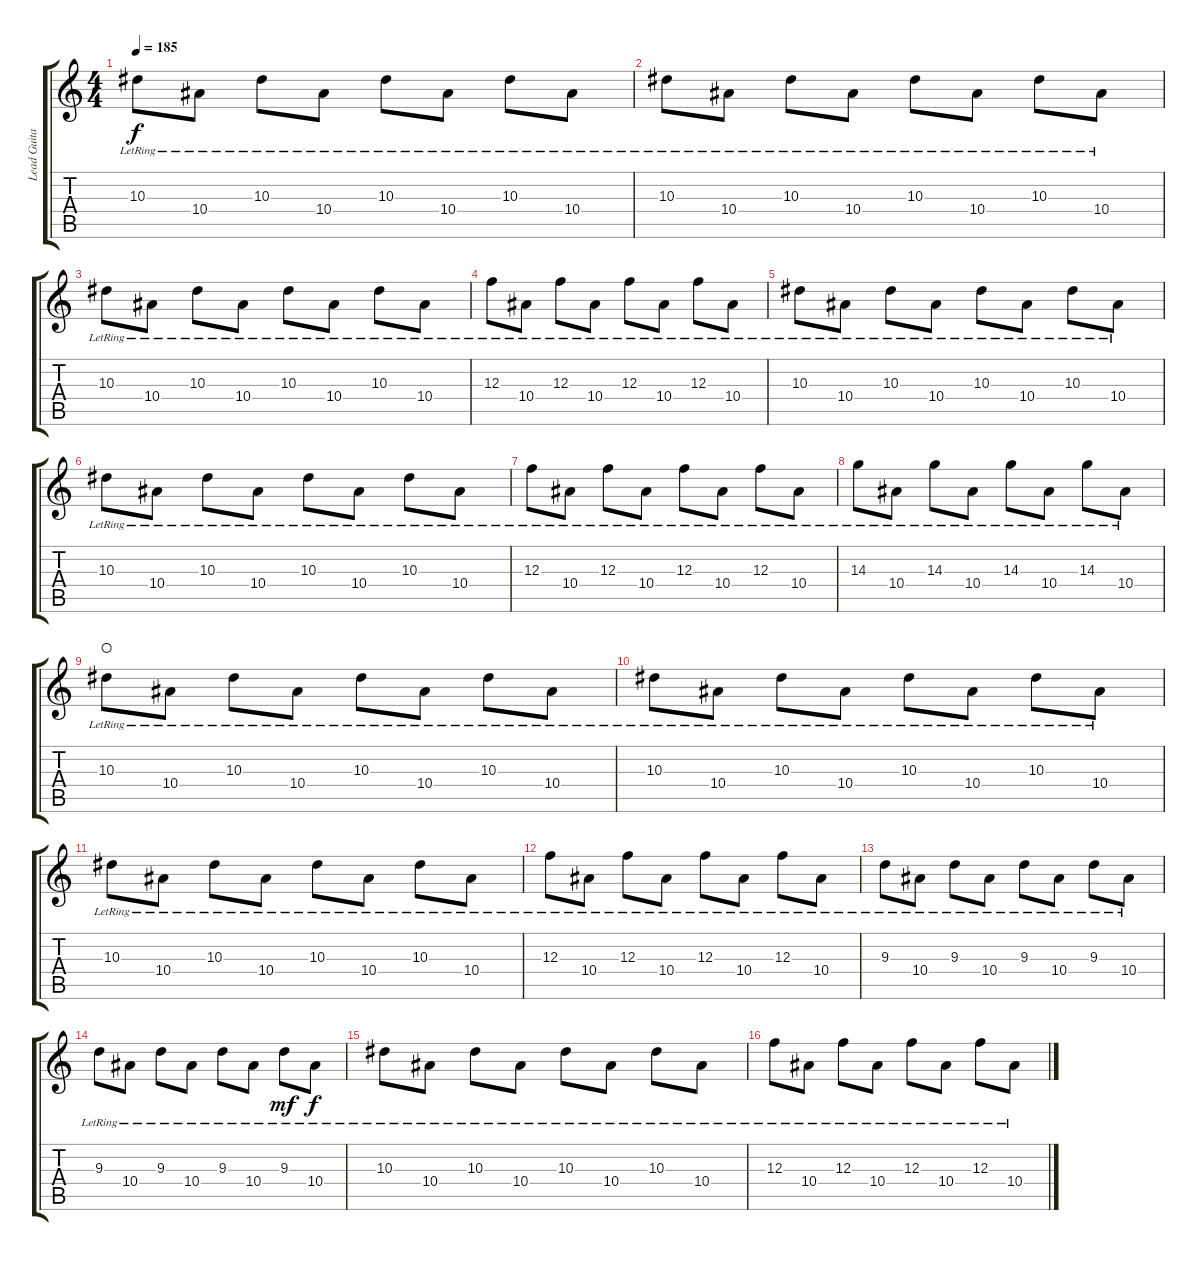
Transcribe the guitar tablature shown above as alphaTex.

\track ("Lead Guitar" "Lead Guita") {instrument overdrivenguitar}
\staff {score tabs}
\tuning (D4 A3 F3 C3 G2 C2) {hide}
\ts (4 4)
\tempo 185
\clef g2
\ks c
10.3{lr}.8{dy f} 10.4{lr}.8 10.3{lr}.8 10.4{lr}.8 10.3{lr}.8 10.4{lr}.8 10.3{lr}.8 10.4{lr}.8 |
10.3{lr}.8 10.4{lr}.8 10.3{lr}.8 10.4{lr}.8 10.3{lr}.8 10.4{lr}.8 10.3{lr}.8 10.4{lr}.8 |
10.3{lr}.8 10.4{lr}.8 10.3{lr}.8 10.4{lr}.8 10.3{lr}.8 10.4{lr}.8 10.3{lr}.8 10.4{lr}.8 |
12.3{lr}.8 10.4{lr}.8 12.3{lr}.8 10.4{lr}.8 12.3{lr}.8 10.4{lr}.8 12.3{lr}.8 10.4{lr}.8 |
10.3{lr}.8 10.4{lr}.8 10.3{lr}.8 10.4{lr}.8 10.3{lr}.8 10.4{lr}.8 10.3{lr}.8 10.4{lr}.8 |
10.3{lr}.8 10.4{lr}.8 10.3{lr}.8 10.4{lr}.8 10.3{lr}.8 10.4{lr}.8 10.3{lr}.8 10.4{lr}.8 |
12.3{lr}.8 10.4{lr}.8 12.3{lr}.8 10.4{lr}.8 12.3{lr}.8 10.4{lr}.8 12.3{lr}.8 10.4{lr}.8 |
14.3{lr}.8 10.4{lr}.8 14.3{lr}.8 10.4{lr}.8 14.3{lr}.8 10.4{lr}.8 14.3{lr}.8 10.4{lr}.8 |
10.3{lr}.8{volume 10 instrument electricguitarjazz waho} 10.4{lr}.8 10.3{lr}.8 10.4{lr}.8 10.3{lr}.8 10.4{lr}.8 10.3{lr}.8 10.4{lr}.8 |
10.3{lr}.8 10.4{lr}.8 10.3{lr}.8 10.4{lr}.8 10.3{lr}.8 10.4{lr}.8 10.3{lr}.8 10.4{lr}.8 |
10.3{lr}.8 10.4{lr}.8 10.3{lr}.8 10.4{lr}.8 10.3{lr}.8 10.4{lr}.8 10.3{lr}.8 10.4{lr}.8 |
12.3{lr}.8 10.4{lr}.8 12.3{lr}.8 10.4{lr}.8 12.3{lr}.8 10.4{lr}.8 12.3{lr}.8 10.4{lr}.8 |
9.3{lr}.8 10.4{lr}.8 9.3{lr}.8 10.4{lr}.8 9.3{lr}.8 10.4{lr}.8 9.3{lr}.8 10.4{lr}.8 |
9.3{lr}.8 10.4{lr}.8 9.3{lr}.8 10.4{lr}.8 9.3{lr}.8 10.4{lr}.8 9.3{lr}.8{dy mf} 10.4{lr}.8{dy f} |
10.3{lr}.8 10.4{lr}.8 10.3{lr}.8 10.4{lr}.8 10.3{lr}.8 10.4{lr}.8 10.3{lr}.8 10.4{lr}.8 |
12.3{lr}.8 10.4{lr}.8 12.3{lr}.8 10.4{lr}.8 12.3{lr}.8 10.4{lr}.8 12.3{lr}.8 10.4{lr}.8
